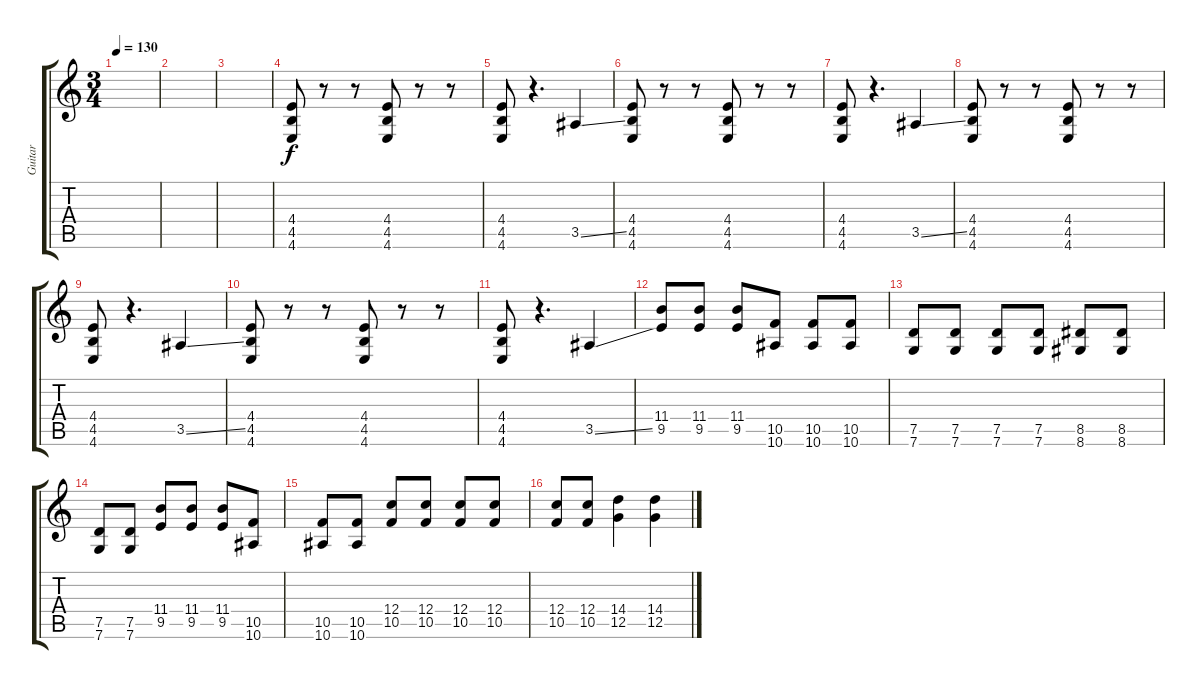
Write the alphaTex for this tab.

\track ("Guitar" "Guitar") {instrument distortionguitar}
\staff {score tabs}
\tuning (D4 A3 F3 C3 G2 C2) {hide}
\ts (3 4)
\tempo 130
\clef g2
\ks c
|
|
|
(4.4 4.5 4.6).8{volume 13} r.8 r.8 (4.4 4.5 4.6).8 r.8 r.8 |
(4.4 4.5 4.6).8 r.4{d} 3.5{ss}.4 |
(4.4 4.5 4.6).8 r.8 r.8 (4.4 4.5 4.6).8 r.8 r.8 |
(4.4 4.5 4.6).8 r.4{d} 3.5{ss}.4 |
(4.4 4.5 4.6).8 r.8 r.8 (4.4 4.5 4.6).8 r.8 r.8 |
(4.4 4.5 4.6).8 r.4{d} 3.5{ss}.4 |
(4.4 4.5 4.6).8 r.8 r.8 (4.4 4.5 4.6).8 r.8 r.8 |
(4.4 4.5 4.6).8 r.4{d} 3.5{ss}.4 |
(11.4 9.5).8 (11.4 9.5).8 (11.4 9.5).8 (10.5 10.6).8 (10.5 10.6).8 (10.5 10.6).8 |
(7.5 7.6).8 (7.5 7.6).8 (7.5 7.6).8 (7.5 7.6).8 (8.5 8.6).8 (8.5 8.6).8 |
(7.5 7.6).8 (7.5 7.6).8 (11.4 9.5).8 (11.4 9.5).8 (11.4 9.5).8 (10.5 10.6).8 |
(10.5 10.6).8 (10.5 10.6).8 (12.4 10.5).8 (12.4 10.5).8 (12.4 10.5).8 (12.4 10.5).8 |
(12.4 10.5).8 (12.4 10.5).8 (14.4 12.5).4 (14.4 12.5).4
